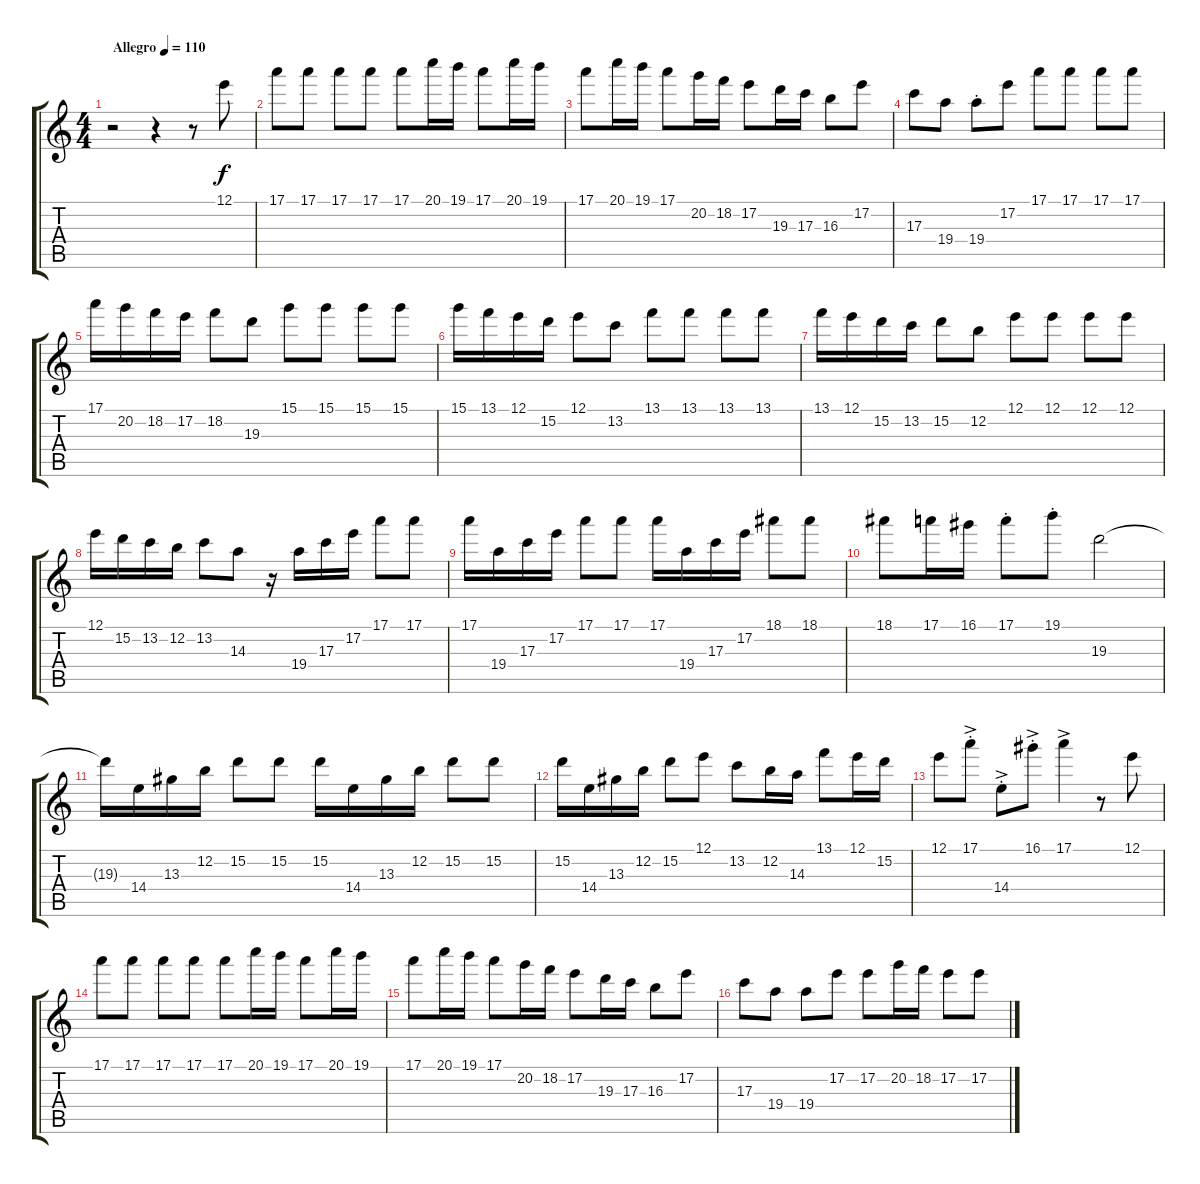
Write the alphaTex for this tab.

\track "" {instrument distortionguitar}
\staff {score tabs}
\tuning (E4 B3 G3 D3 A2 E2) {hide}
\ts (4 4)
\tempo (110 "Allegro")
\clef g2
\ks c
r.2{dy f instrument distortionguitar} r.4 r.8 12.1.8 |
17.1.8 17.1.8 17.1.8 17.1.8 17.1.8 20.1.16 19.1.16 17.1.8 20.1.16 19.1.16 |
17.1.8 20.1.16 19.1.16 17.1.8 20.2.16 18.2.16 17.2.8 19.3.16 17.3.16 16.3.8 17.2.8 |
17.3.8 19.4.8 19.4{st}.8 17.2.8 17.1.8 17.1.8 17.1.8 17.1.8 |
17.1.16 20.2.16 18.2.16 17.2.16 18.2.8 19.3.8 15.1.8 15.1.8 15.1.8 15.1.8 |
15.1.16 13.1.16 12.1.16 15.2.16 12.1.8 13.2.8 13.1.8 13.1.8 13.1.8 13.1.8 |
13.1.16 12.1.16 15.2.16 13.2.16 15.2.8 12.2.8 12.1.8 12.1.8 12.1.8 12.1.8 |
12.1.16 15.2.16 13.2.16 12.2.16 13.2.8 14.3.8 r.16 19.4.16 17.3.16 17.2.16 17.1.8 17.1.8 |
17.1.16 19.4.16 17.3.16 17.2.16 17.1.8 17.1.8 17.1.16 19.4.16 17.3.16 17.2.16 18.1.8 18.1.8 |
18.1.8 17.1.16 16.1.16 17.1{st}.8 19.1{st}.8 19.3.2 |
19.3{t}.16 14.4.16 13.3.16 12.2.16 15.2.8 15.2.8 15.2.16 14.4.16 13.3.16 12.2.16 15.2.8 15.2.8 |
15.2.16 14.4.16 13.3.16 12.2.16 15.2.8 12.1.8 13.2.8 12.2.16 14.3.16 13.1.8 12.1.16 15.2.16 |
12.1.8 17.1{ac st}.8 14.4{ac st}.8 16.1{ac st}.8 17.1{ac}.4 r.8 12.1.8 |
17.1.8 17.1.8 17.1.8 17.1.8 17.1.8 20.1.16 19.1.16 17.1.8 20.1.16 19.1.16 |
17.1.8 20.1.16 19.1.16 17.1.8 20.2.16 18.2.16 17.2.8 19.3.16 17.3.16 16.3.8 17.2.8 |
17.3.8 19.4.8 19.4.8 17.2.8 17.2.8 20.2.16 18.2.16 17.2.8 17.2.8
